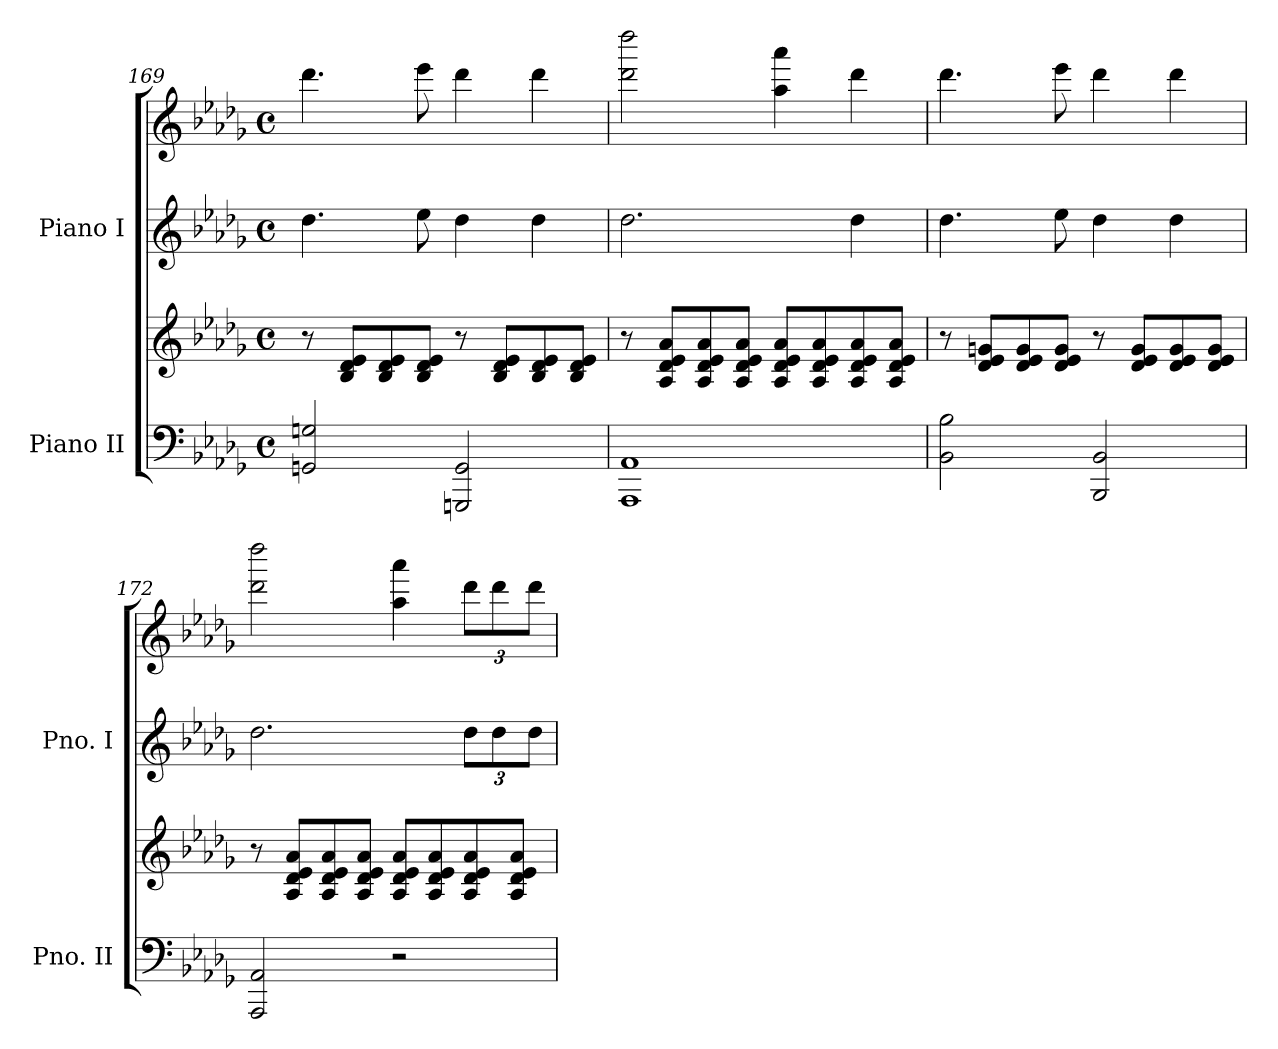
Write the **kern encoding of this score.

**kern	**kern	**kern	**kern
*part2	*part2	*part1	*part1
*staff4	*staff3	*staff2	*staff1
*I"Piano II	*	*I"Piano I	*
*I'Pno. II	*	*I'Pno. I	*
*clefF4	*clefG2	*clefG2	*clefG2
*k[b-e-a-d-g-]	*k[b-e-a-d-g-]	*k[b-e-a-d-g-]	*k[b-e-a-d-g-]
*M4/4	*M4/4	*M4/4	*M4/4
*met(c)	*met(c)	*met(c)	*met(c)
=169	=169	=169	=169
2GGn/ 2Gn/	8r	4.dd-\	4.ddd-\
.	8B-/ 8d-/ 8e-/L	.	.
.	8B-/ 8d-/ 8e-/	.	.
.	8B-/ 8d-/ 8e-/J	8ee-\	8eee-\
2GGGn/ 2GG/	8r	4dd-\	4ddd-\
.	8B-/ 8d-/ 8e-/L	.	.
.	8B-/ 8d-/ 8e-/	4dd-\	4ddd-\
.	8B-/ 8d-/ 8e-/J	.	.
=170	=170	=170	=170
1AAA- 1AA-	8r	2.dd-\	2ddd-\ 2dddd-\
.	8A-/ 8d-/ 8e-/ 8a-/L	.	.
.	8A-/ 8d-/ 8e-/ 8a-/	.	.
.	8A-/ 8d-/ 8e-/ 8a-/J	.	.
.	8A-/ 8d-/ 8e-/ 8a-/L	.	4aa-\ 4aaa-\
.	8A-/ 8d-/ 8e-/ 8a-/	.	.
.	8A-/ 8d-/ 8e-/ 8a-/	4dd-\	4ddd-\
.	8A-/ 8d-/ 8e-/ 8a-/J	.	.
!!LO:PB:g=z
=171	=171	=171	=171
2BB-\ 2B-\	8r	4.dd-\	4.ddd-\
.	8d-/ 8e-/ 8gn/L	.	.
.	8d-/ 8e-/ 8g/	.	.
.	8d-/ 8e-/ 8g/J	8ee-\	8eee-\
2BBB-/ 2BB-/	8r	4dd-\	4ddd-\
.	8d-/ 8e-/ 8g/L	.	.
.	8d-/ 8e-/ 8g/	4dd-\	4ddd-\
.	8d-/ 8e-/ 8g/J	.	.
=172	=172	=172	=172
2AAA-/ 2AA-/	8r	2.dd-\	2ddd-\ 2dddd-\
.	8A-/ 8d-/ 8e-/ 8a-/L	.	.
.	8A-/ 8d-/ 8e-/ 8a-/	.	.
.	8A-/ 8d-/ 8e-/ 8a-/J	.	.
2r	8A-/ 8d-/ 8e-/ 8a-/L	.	4aa-\ 4aaa-\
.	8A-/ 8d-/ 8e-/ 8a-/	.	.
*	*	*Xbrackettup	*Xbrackettup
.	8A-/ 8d-/ 8e-/ 8a-/	12dd-\L	12ddd-\L
.	.	12dd-\	12ddd-\
.	8A-/ 8d-/ 8e-/ 8a-/J	.	.
.	.	12dd-\J	12ddd-\J
=	=	=	=
*-	*-	*-	*-
